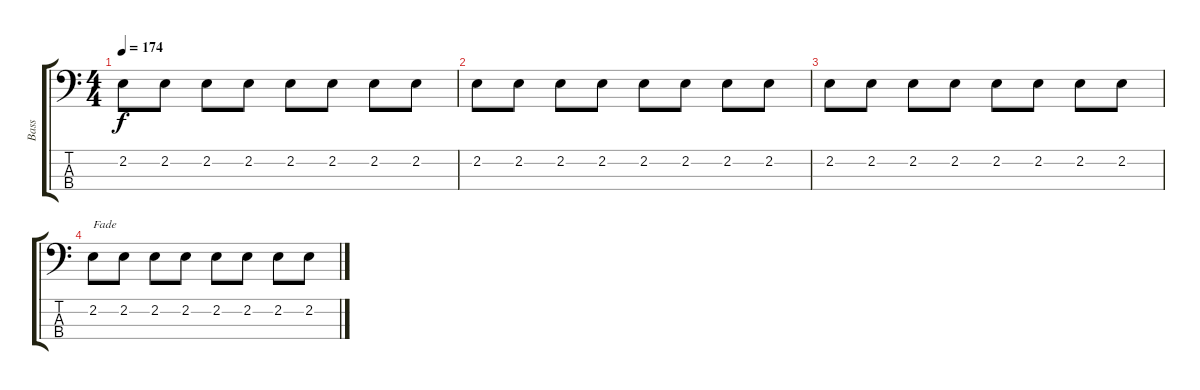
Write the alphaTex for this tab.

\track ("Bass" "Bass") {instrument acousticbass}
\staff {score tabs}
\tuning (G2 D2 A1 E1) {hide}
\ts (4 4)
\tempo 174
\clef f4
\ks c
2.2.8{dy f} 2.2.8 2.2.8 2.2.8 2.2.8 2.2.8 2.2.8 2.2.8 |
2.2.8{volume 4} 2.2.8 2.2.8 2.2.8 2.2.8 2.2.8 2.2.8 2.2.8 |
2.2.8 2.2.8 2.2.8 2.2.8 2.2.8 2.2.8 2.2.8 2.2.8 |
2.2.8{txt "Fade" volume 0} 2.2.8 2.2.8 2.2.8 2.2.8 2.2.8 2.2.8 2.2.8
